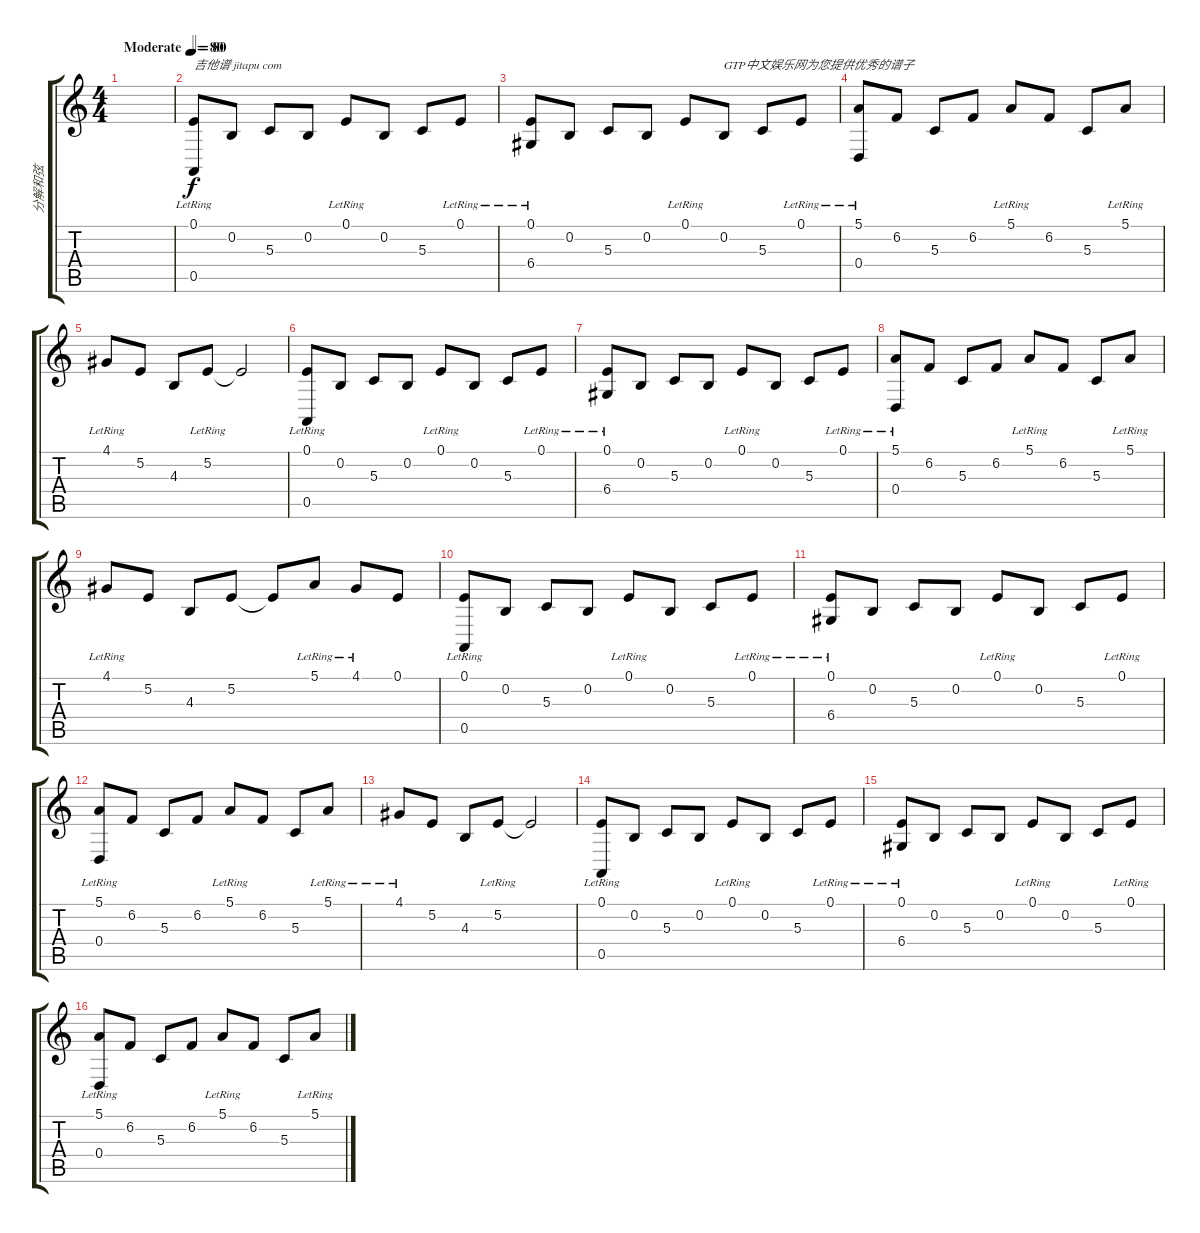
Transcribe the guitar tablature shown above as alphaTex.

\track ("分解和弦" "分解和弦") {instrument shamisen}
\staff {score tabs}
\tuning (E4 B3 G3 D3 A2 E2) {hide}
\ts (4 4)
\tempo (80 "Moderate")
\clef g2
\ks c
|
\tempo 80
(0.1{lr} 0.5{lr}).8{txt "吉他谱 jitapu com"} 0.2.8 5.3.8 0.2.8 0.1{lr}.8 0.2.8 5.3.8 0.1{lr}.8 |
(0.1{lr} 6.4{lr}).8 0.2.8 5.3.8 0.2.8 0.1{lr}.8 0.2.8{txt "GTP中文娱乐网为您提供优秀的谱子"} 5.3.8 0.1{lr}.8 |
(5.1{lr} 0.4{lr}).8 6.2.8 5.3.8 6.2.8 5.1{lr}.8 6.2.8 5.3.8 5.1{lr}.8 |
4.1{lr}.8 5.2.8 4.3.8 5.2{lr}.8 5.2{t}.2 |
(0.1{lr} 0.5{lr}).8 0.2.8 5.3.8 0.2.8 0.1{lr}.8 0.2.8 5.3.8 0.1{lr}.8 |
(0.1{lr} 6.4{lr}).8 0.2.8 5.3.8 0.2.8 0.1{lr}.8 0.2.8 5.3.8 0.1{lr}.8 |
(5.1{lr} 0.4{lr}).8 6.2.8 5.3.8 6.2.8 5.1{lr}.8 6.2.8 5.3.8 5.1{lr}.8 |
4.1{lr}.8 5.2.8 4.3.8 5.2.8 5.2{t}.8 5.1{lr}.8 4.1{lr}.8 0.1.8 |
(0.1{lr} 0.5{lr}).8 0.2.8 5.3.8 0.2.8 0.1{lr}.8 0.2.8 5.3.8 0.1{lr}.8 |
(0.1{lr} 6.4{lr}).8 0.2.8 5.3.8 0.2.8 0.1{lr}.8 0.2.8 5.3.8 0.1{lr}.8 |
(5.1{lr} 0.4{lr}).8 6.2.8 5.3.8 6.2.8 5.1{lr}.8 6.2.8 5.3.8 5.1{lr}.8 |
4.1{lr}.8 5.2.8 4.3.8 5.2{lr}.8 5.2{t}.2 |
(0.1{lr} 0.5).8 0.2.8 5.3.8 0.2.8 0.1{lr}.8 0.2.8 5.3.8 0.1{lr}.8 |
(0.1{lr} 6.4{lr}).8 0.2.8 5.3.8 0.2.8 0.1{lr}.8 0.2.8 5.3.8 0.1{lr}.8 |
(5.1{lr} 0.4{lr}).8 6.2.8 5.3.8 6.2.8 5.1{lr}.8 6.2.8 5.3.8 5.1{lr}.8
